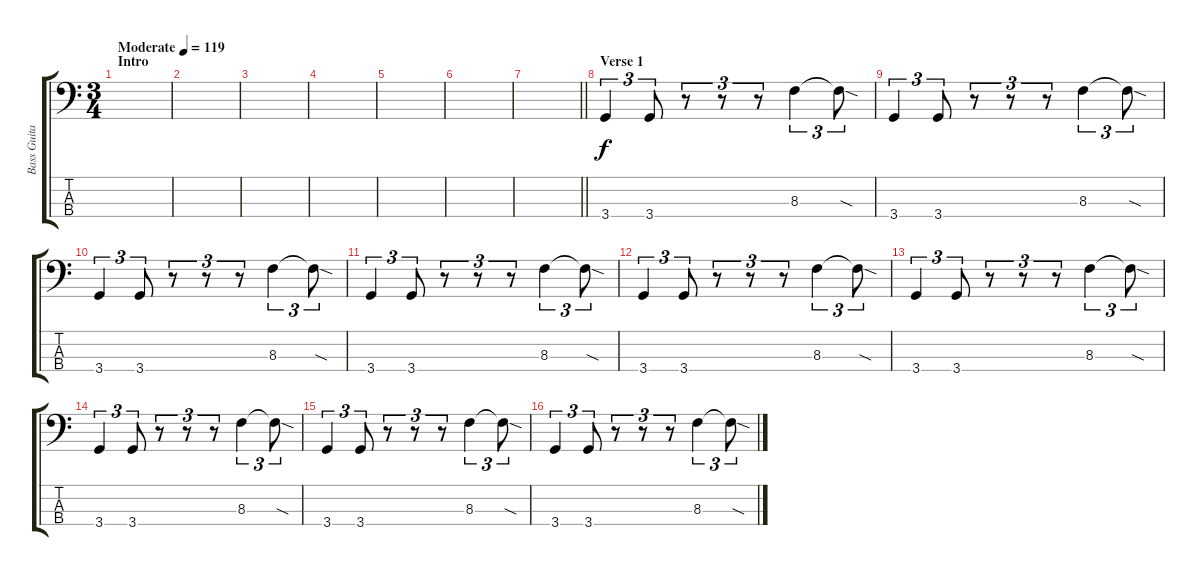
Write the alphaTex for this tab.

\track ("Bass Guitar" "Bass Guita") {instrument electricbassfinger}
\staff {score tabs}
\tuning (G2 D2 A1 E1) {hide}
\ts (3 4)
\section ("" "Intro")
\tempo (119 "Moderate")
\clef f4
\ks c
|
|
|
|
|
|
\barLineRight lightlight
|
\section ("" "Verse 1")
3.4.4{tu (3 2)} 3.4.8{tu (3 2)} r.8{tu (3 2)} r.8{tu (3 2)} r.8{tu (3 2)} 8.3.4{tu (3 2)} 8.3{sod t}.8{tu (3 2)} |
3.4.4{tu (3 2)} 3.4.8{tu (3 2)} r.8{tu (3 2)} r.8{tu (3 2)} r.8{tu (3 2)} 8.3.4{tu (3 2)} 8.3{sod t}.8{tu (3 2)} |
3.4.4{tu (3 2)} 3.4.8{tu (3 2)} r.8{tu (3 2)} r.8{tu (3 2)} r.8{tu (3 2)} 8.3.4{tu (3 2)} 8.3{sod t}.8{tu (3 2)} |
3.4.4{tu (3 2)} 3.4.8{tu (3 2)} r.8{tu (3 2)} r.8{tu (3 2)} r.8{tu (3 2)} 8.3.4{tu (3 2)} 8.3{sod t}.8{tu (3 2)} |
3.4.4{tu (3 2)} 3.4.8{tu (3 2)} r.8{tu (3 2)} r.8{tu (3 2)} r.8{tu (3 2)} 8.3.4{tu (3 2)} 8.3{sod t}.8{tu (3 2)} |
3.4.4{tu (3 2)} 3.4.8{tu (3 2)} r.8{tu (3 2)} r.8{tu (3 2)} r.8{tu (3 2)} 8.3.4{tu (3 2)} 8.3{sod t}.8{tu (3 2)} |
3.4.4{tu (3 2)} 3.4.8{tu (3 2)} r.8{tu (3 2)} r.8{tu (3 2)} r.8{tu (3 2)} 8.3.4{tu (3 2)} 8.3{sod t}.8{tu (3 2)} |
3.4.4{tu (3 2)} 3.4.8{tu (3 2)} r.8{tu (3 2)} r.8{tu (3 2)} r.8{tu (3 2)} 8.3.4{tu (3 2)} 8.3{sod t}.8{tu (3 2)} |
3.4.4{tu (3 2)} 3.4.8{tu (3 2)} r.8{tu (3 2)} r.8{tu (3 2)} r.8{tu (3 2)} 8.3.4{tu (3 2)} 8.3{sod t}.8{tu (3 2)}
